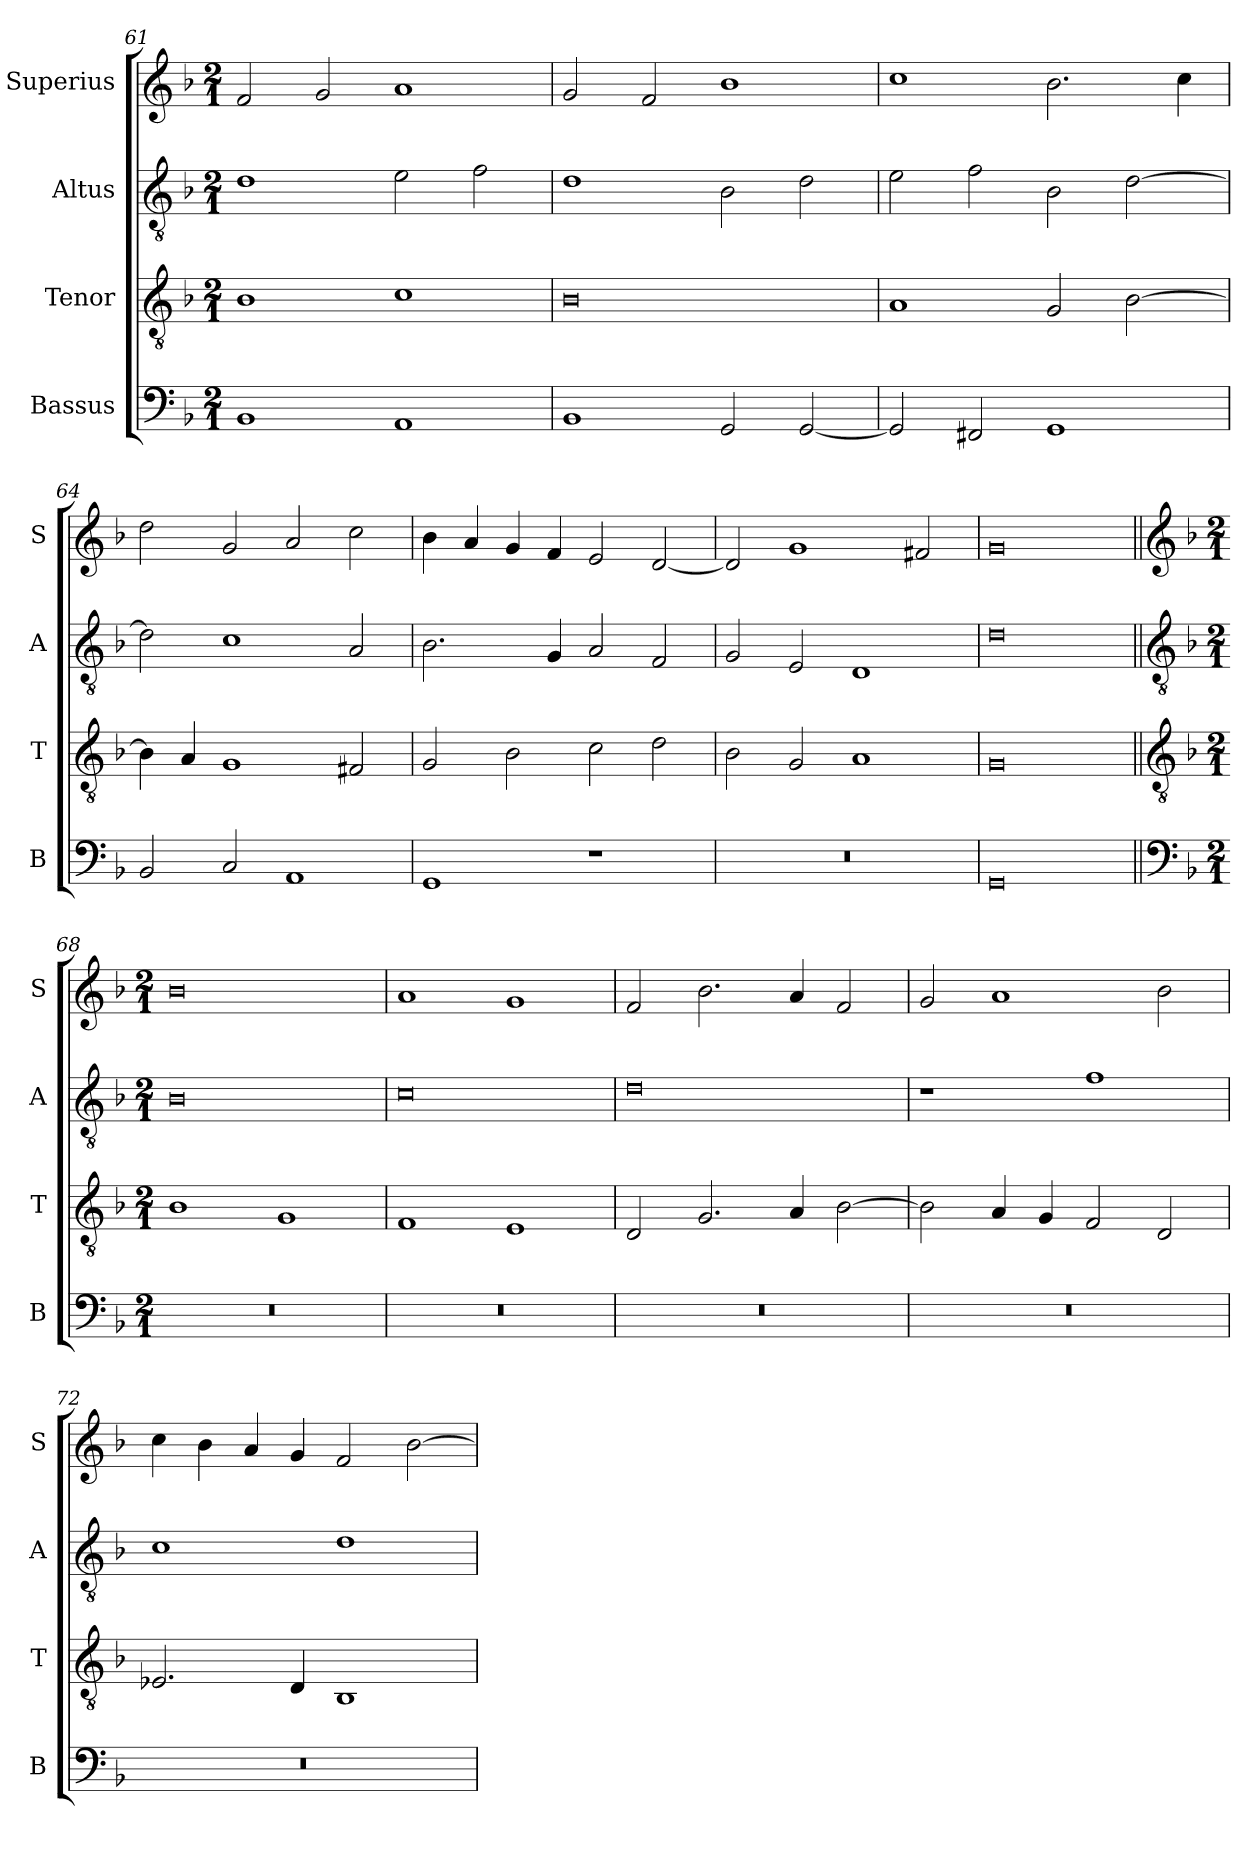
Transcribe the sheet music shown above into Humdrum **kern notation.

**kern	**kern	**kern	**kern
*part4	*part3	*part2	*part1
*staff4	*staff3	*staff2	*staff1
*I"Bassus	*I"Tenor	*I"Altus	*I"Superius
*I'B	*I'T	*I'A	*I'S
*clefF4	*clefGv2	*clefGv2	*clefG2
*k[b-]	*k[b-]	*k[b-]	*k[b-]
*M2/1	*M2/1	*M2/1	*M2/1
=61	=61	=61	=61
1BB-	1B-	1d	2f/
.	.	.	2g/
1AA	1c	2e\	1a
.	.	2f\	.
=62	=62	=62	=62
1BB-	0B-	1d	2g/
.	.	.	2f/
2GG/	.	2B-\	1b-
[2GG/	.	2d\	.
=63	=63	=63	=63
2GG/]	1A	2e\	1cc
2FF#X/	.	2f\	.
1GG	2G/	2B-\	2.b-\
.	[2B-\	[2d\	.
.	.	.	4cc\
=64	=64	=64	=64
2BB-/	4B-\]	2d\]	2dd\
.	4A/	.	.
2C/	1G	1c	2g/
1AA	.	.	2a/
.	2F#X/	2A/	2cc\
=65	=65	=65	=65
1GG	2G/	2.B-\	4b-\
.	.	.	4a/
.	2B-\	.	4g/
.	.	4G/	4f/
1r	2c\	2A/	2e/
.	2d\	2F/	[2d/
=66	=66	=66	=66
0r	2B-\	2G/	2d/]
.	2G/	2E/	1g
.	1A	1D	.
.	.	.	2f#X/
=67	=67	=67	=67
0GG	0G	0d	0g
!!LO:LB:g=z
=68||	=68||	=68||	=68||
*clefF4	*clefGv2	*clefGv2	*clefG2
*k[b-]	*k[b-]	*k[b-]	*k[b-]
*M2/1	*M2/1	*M2/1	*M2/1
0r	1B-	0B-	0b-
.	1G	.	.
=69	=69	=69	=69
0r	1F	0c	1a
.	1E	.	1g
=70	=70	=70	=70
0r	2D/	0d	2f/
.	2.G/	.	2.b-\
.	4A/	.	4a/
.	[2B-\	.	2f/
=71	=71	=71	=71
0r	2B-\]	1r	2g/
.	4A/	.	1a
.	4G/	.	.
.	2F/	1f	.
.	2D/	.	2b-\
=72	=72	=72	=72
0r	2.E-X/	1c	4cc\
.	.	.	4b-\
.	.	.	4a/
.	4D/	.	4g/
.	1BB-	1d	2f/
.	.	.	[2b-\
=	=	=	=
*-	*-	*-	*-
